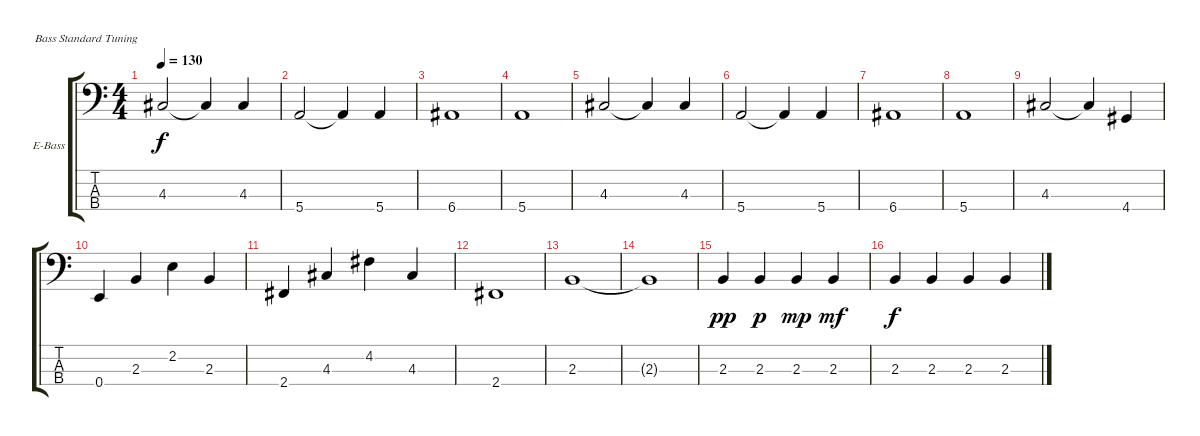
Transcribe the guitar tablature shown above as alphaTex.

\bracketExtendMode groupsimilarinstruments
\firstSystemTrackNameOrientation horizontal
\otherSystemsTrackNameOrientation horizontal
\track ("Bajo" "E-Bass") {instrument electricbassfinger}
\staff {score tabs}
\tuning (G2 D2 A1 E1)
\ts (4 4)
\tempo 130
\clef f4
\ks c
4.3.2{dy f} 4.3{t}.4 4.3.4 |
5.4.2 5.4{t}.4 5.4.4 |
6.4.1 |
5.4.1 |
4.3.2 4.3{t}.4 4.3.4 |
5.4.2 5.4{t}.4 5.4.4 |
6.4.1 |
5.4.1 |
4.3.2 4.3{t}.4 4.4.4 |
0.4.4 2.3.4 2.2.4 2.3.4 |
2.4.4 4.3.4 4.2.4 4.3.4 |
2.4.1 |
2.3.1 |
2.3{t}.1 |
2.3.4{dy pp} 2.3.4{dy p} 2.3.4{dy mp} 2.3.4{dy mf} |
2.3.4{dy f} 2.3.4 2.3.4 2.3.4
